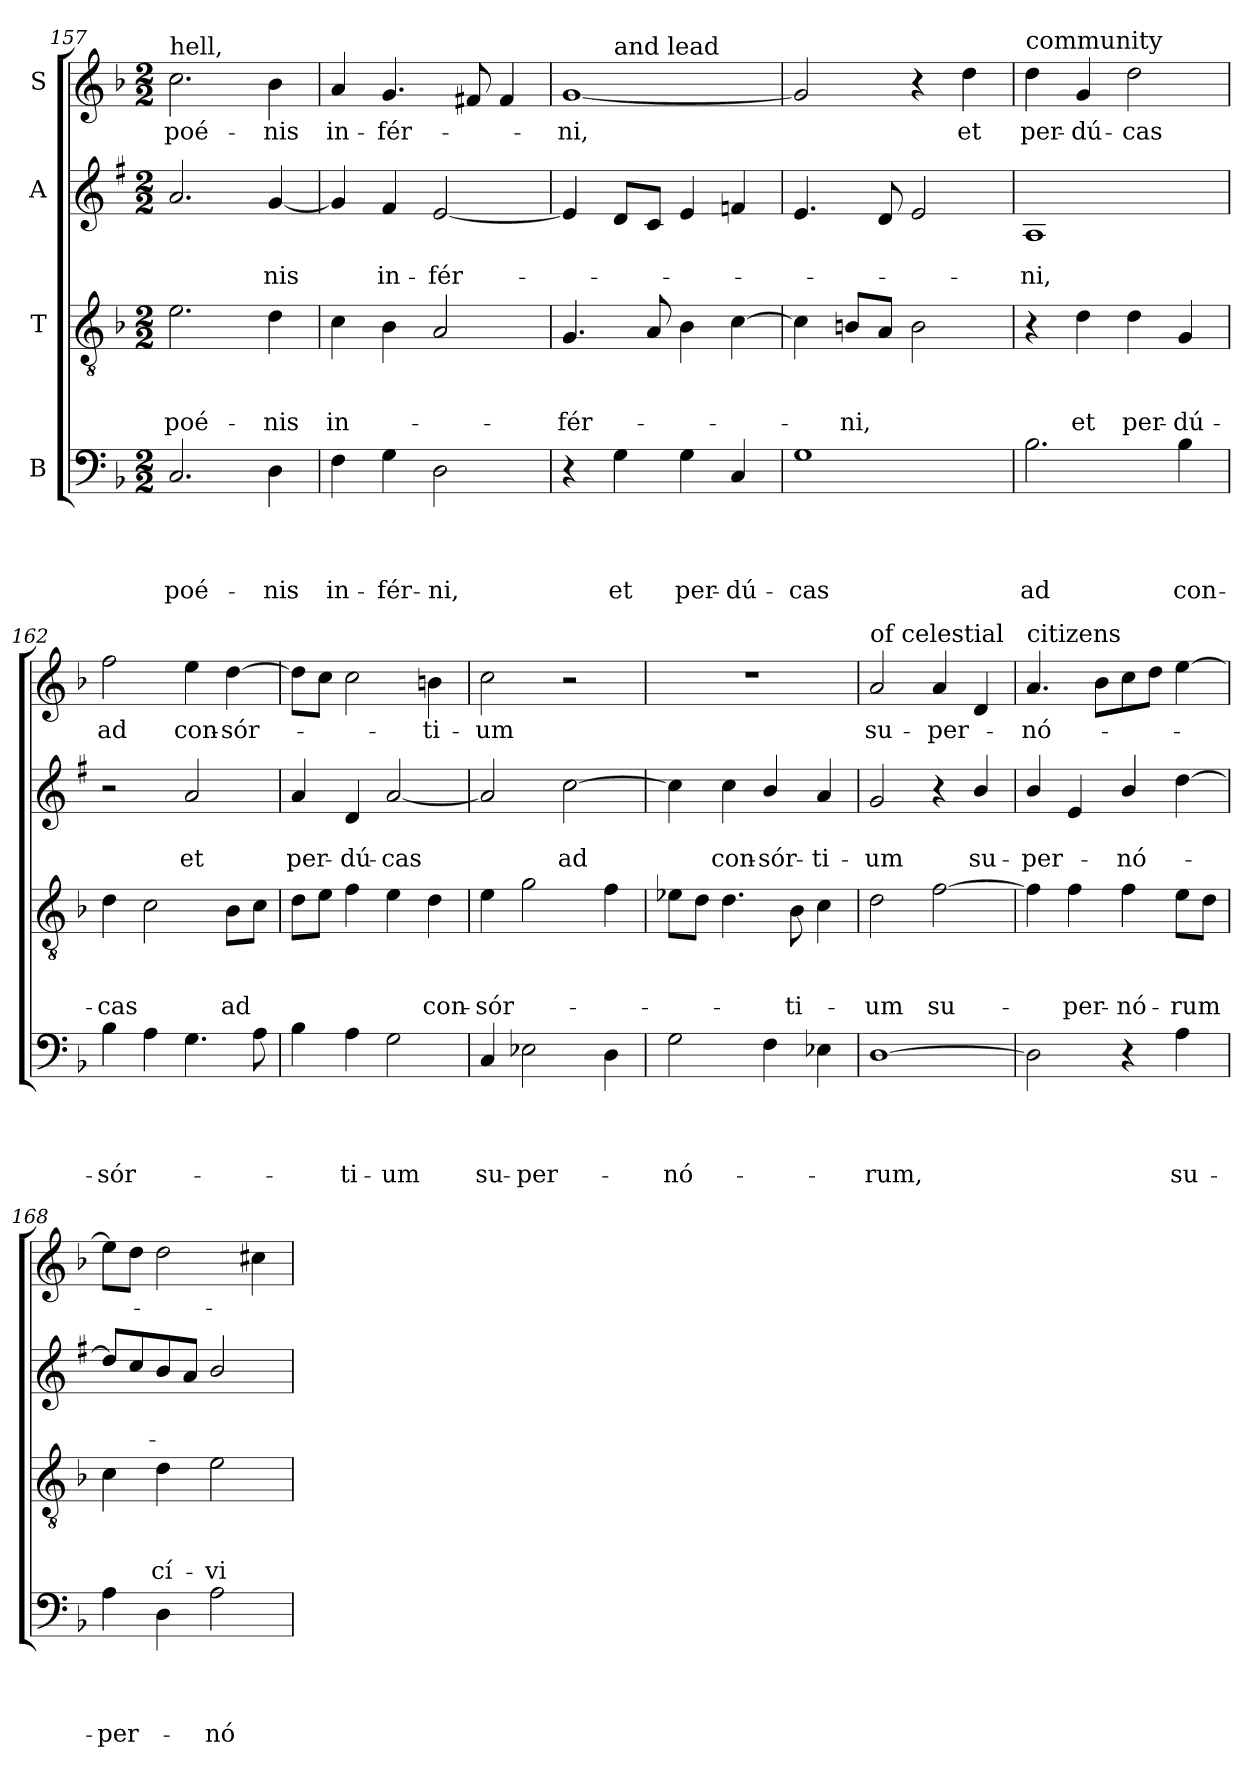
**kern	**text	**text	**text	**text	**kern	**text	**text	**text	**kern	**text	**text	**kern	**text
*part4	*part4	*part4	*part4	*part4	*part3	*part3	*part3	*part3	*part2	*part2	*part2	*part1	*part1
*staff4	*staff4	*staff4	*staff4	*staff4	*staff3	*staff3	*staff3	*staff3	*staff2	*staff2	*staff2	*staff1	*staff1
*I"B	*	*	*	*	*I"T	*	*	*	*I"A	*	*	*I"S	*
*clefF4	*	*	*	*	*clefGv2	*	*	*	*clefG2	*	*	*clefG2	*
*	*	*	*	*	*	*	*	*	*ITrd1c2	*	*	*	*
*k[b-]	*	*	*	*	*k[b-]	*	*	*	*k[b-]	*	*	*k[b-]	*
*F:	*	*	*	*	*F:	*	*	*	*F:	*	*	*F:	*
*M2/2	*	*	*	*	*M2/2	*	*	*	*M2/2	*	*	*M2/2	*
=157	=157	=157	=157	=157	=157	=157	=157	=157	=157	=157	=157	=157	=157
!	!	!	!	!	!	!	!	!	!	!	!	!LO:TX:a:t=hell,	!
!	!	!	!	!LO:LY:b	!	!	!	!LO:LY:b	!	!	!	!	!LO:LY:b
2.C/	.	.	.	poé-	2.e\	.	.	poé-	2.g/	.	.	2.cc\	poé-
!	!	!	!	!LO:LY:b	!	!	!	!LO:LY:b	!	!	!LO:LY:b	!	!LO:LY:b
4D\	.	.	.	-nis	4d\	.	.	-nis	[4f/	.	-nis	4b-\	-nis
!!LO:LB:g=z
=158	=158	=158	=158	=158	=158	=158	=158	=158	=158	=158	=158	=158	=158
!	!	!	!	!LO:LY:b	!	!	!	!LO:LY:b	!	!	!	!	!LO:LY:b
4F\	.	.	.	in-	4c\	.	.	in-	4f/]	.	.	4a/	in-
!	!	!	!	!LO:LY:b	!	!	!	!	!	!	!LO:LY:b	!	!LO:LY:b
4G\	.	.	.	-fér-	4B-\	.	.	.	4e/	.	in-	4.g/	-fér-
!	!	!	!	!LO:LY:b	!	!	!	!	!	!	!LO:LY:b	!	!
2D\	.	.	.	-ni,	2A/	.	.	.	[2d/	.	-fér-	.	.
.	.	.	.	.	.	.	.	.	.	.	.	8f#/	.
.	.	.	.	.	.	.	.	.	.	.	.	4f#/	.
=159	=159	=159	=159	=159	=159	=159	=159	=159	=159	=159	=159	=159	=159
!	!	!	!	!	!	!	!	!LO:LY:b	!	!	!	!	!LO:LY:b
*	*	*	*	*	*	*	*	*	*	*	*	*^	*
4r	.	.	.	.	4.G/	.	.	-fér-	4d/]	.	.	[1g	4ryy	-ni,
!	!	!	!	!	!	!	!	!	!	!	!	!	!LO:TX:a:t=and lead	!
!	!	!	!	!LO:LY:b	!	!	!	!	!	!	!	!	!	!
4G\	.	.	.	et	.	.	.	.	8c/L	.	.	.	2.ryy	.
.	.	.	.	.	8A/	.	.	.	8B-/J	.	.	.	.	.
!	!	!	!	!LO:LY:b	!	!	!	!	!	!	!	!	!	!
4G\	.	.	.	per-	4B-\	.	.	.	4d/	.	.	.	.	.
!	!	!	!	!LO:LY:b	!	!	!	!	!	!	!	!	!	!
4C/	.	.	.	-dú-	[4c\	.	.	.	4e-/	.	.	.	.	.
=160	=160	=160	=160	=160	=160	=160	=160	=160	=160	=160	=160	=160	=160	=160
!	!	!	!	!	!	!	!	!	!	!	!	!LO:TX:a:t=them to the	!	!
!	!	!	!	!LO:LY:b	!	!	!	!	!	!	!	!	!	!
*	*	*	*	*	*	*	*	*	*	*	*	*v	*v	*
1G	.	.	.	-cas	4c\]	.	.	.	4.d/	.	.	2g/]	.
!	!	!	!	!	!	!	!	!LO:LY:b	!	!	!	!	!
.	.	.	.	.	8B/L	.	.	-ni,	.	.	.	.	.
.	.	.	.	.	8A/J	.	.	.	8c/	.	.	.	.
.	.	.	.	.	2B\	.	.	.	2d/	.	.	4r	.
!	!	!	!	!	!	!	!	!	!	!	!	!	!LO:LY:b
.	.	.	.	.	.	.	.	.	.	.	.	4dd\	et
=161	=161	=161	=161	=161	=161	=161	=161	=161	=161	=161	=161	=161	=161
!	!	!	!	!	!	!	!	!	!	!	!	!LO:TX:a:t=community	!
!	!	!	!	!LO:LY:b	!	!	!	!	!	!	!LO:LY:b	!	!LO:LY:b
2.B-\	.	.	.	ad	4r	.	.	.	1G	.	-ni,	4dd\	per-
!	!	!	!	!	!	!	!	!LO:LY:b	!	!	!	!	!LO:LY:b
.	.	.	.	.	4d\	.	.	et	.	.	.	4g/	-dú-
!	!	!	!	!	!	!	!	!LO:LY:b	!	!	!	!	!LO:LY:b
.	.	.	.	.	4d\	.	.	per-	.	.	.	2dd\	-cas
!	!	!	!	!LO:LY:b	!	!	!	!LO:LY:b	!	!	!	!	!
4B-\	.	.	.	con-	4G/	.	.	-dú-	.	.	.	.	.
=162	=162	=162	=162	=162	=162	=162	=162	=162	=162	=162	=162	=162	=162
!	!	!	!	!LO:LY:b	!	!	!	!LO:LY:b	!	!	!	!	!LO:LY:b
4B-\	.	.	.	-sór-	4d\	.	.	-cas	2r	.	.	2ff\	ad
4A\	.	.	.	.	2c\	.	.	.	.	.	.	.	.
!	!	!	!	!	!	!	!	!	!	!	!LO:LY:b	!	!LO:LY:b
4.G\	.	.	.	.	.	.	.	.	2g/	.	et	4ee\	con-
!	!	!	!	!	!	!	!	!LO:LY:b	!	!	!	!	!LO:LY:b
.	.	.	.	.	8B-\L	.	.	ad	.	.	.	[4dd\	-sór-
8A\	.	.	.	.	8c\J	.	.	.	.	.	.	.	.
=163	=163	=163	=163	=163	=163	=163	=163	=163	=163	=163	=163	=163	=163
!	!	!	!	!	!	!	!	!	!	!	!LO:LY:b	!	!
4B-\	.	.	.	.	8d\L	.	.	.	4g/	.	per-	8dd\L]	.
.	.	.	.	.	8e\J	.	.	.	.	.	.	8cc\J	.
!	!	!	!	!LO:LY:b	!	!	!	!	!	!	!LO:LY:b	!	!
4A\	.	.	.	-ti-	4f\	.	.	.	4c/	.	-dú-	2cc\	.
!	!	!	!	!LO:LY:b	!	!	!	!	!	!	!LO:LY:b	!	!
2G\	.	.	.	-um	4e\	.	.	.	[2g/	.	-cas	.	.
!	!	!	!	!	!	!	!	!LO:LY:b	!	!	!	!	!LO:LY:b
.	.	.	.	.	4d\	.	.	con-	.	.	.	4b\	-ti-
!!LO:PB:g=z
=164	=164	=164	=164	=164	=164	=164	=164	=164	=164	=164	=164	=164	=164
!	!	!	!	!LO:LY:b	!	!	!	!LO:LY:b	!	!	!	!	!LO:LY:b
4C/	.	.	.	su-	4e\	.	.	-sór-	2g/]	.	.	2cc\	-um
!	!	!	!	!LO:LY:b	!	!	!	!	!	!	!	!	!
2E-X\	.	.	.	-per-	2g\	.	.	.	.	.	.	.	.
!	!	!	!	!	!	!	!	!	!	!	!LO:LY:b	!	!
.	.	.	.	.	.	.	.	.	[2b-\	.	ad	2r	.
4D\	.	.	.	.	4f\	.	.	.	.	.	.	.	.
=165	=165	=165	=165	=165	=165	=165	=165	=165	=165	=165	=165	=165	=165
!	!	!	!	!LO:LY:b	!	!	!	!	!	!	!	!	!
2G\	.	.	.	-nó-	8e-X\L	.	.	.	4b-\]	.	.	1r	.
.	.	.	.	.	8d\J	.	.	.	.	.	.	.	.
!	!	!	!	!	!	!	!	!	!	!	!LO:LY:b	!	!
.	.	.	.	.	4.d\	.	.	.	4b-\	.	con-	.	.
!	!	!	!	!	!	!	!	!	!	!	!LO:LY:b	!	!
4F\	.	.	.	.	.	.	.	.	4a/	.	-sór-	.	.
!	!	!	!	!	!	!	!	!LO:LY:b	!	!	!	!	!
.	.	.	.	.	8B-\	.	.	-ti-	.	.	.	.	.
!	!	!	!	!	!	!	!	!	!	!	!LO:LY:b	!	!
4E-\	.	.	.	.	4c\	.	.	.	4g/	.	-ti-	.	.
=166	=166	=166	=166	=166	=166	=166	=166	=166	=166	=166	=166	=166	=166
!	!	!	!	!	!	!	!	!	!	!	!	!LO:TX:a:t=of celestial	!
!	!	!	!	!LO:LY:b	!	!	!	!LO:LY:b	!	!	!LO:LY:b	!	!LO:LY:b
[1D	.	.	.	-rum,	2d\	.	.	-um	2f/	.	-um	2a/	su-
!	!	!	!	!	!	!	!	!LO:LY:b	!	!	!	!	!LO:LY:b
.	.	.	.	.	[2f\	.	.	su-	4r	.	.	4a/	-per-
!	!	!	!	!	!	!	!	!	!	!	!LO:LY:b	!	!
.	.	.	.	.	.	.	.	.	4a/	.	su-	4d/	.
=167	=167	=167	=167	=167	=167	=167	=167	=167	=167	=167	=167	=167	=167
!	!	!	!	!	!	!	!	!	!	!	!	!LO:TX:a:t=citizens	!
!	!	!	!	!	!	!	!	!	!	!	!LO:LY:b	!	!LO:LY:b
2D\]	.	.	.	.	4f\]	.	.	.	4a/	.	-per-	4.a/	-nó-
!	!	!	!	!	!	!	!	!LO:LY:b	!	!	!	!	!
.	.	.	.	.	4f\	.	.	-per-	4d/	.	.	.	.
.	.	.	.	.	.	.	.	.	.	.	.	8b-\L	.
!	!	!	!	!	!	!	!	!LO:LY:b	!	!	!LO:LY:b	!	!
4r	.	.	.	.	4f\	.	.	-nó-	4a/	.	-nó-	8cc\	.
.	.	.	.	.	.	.	.	.	.	.	.	8dd\J	.
!	!	!	!	!LO:LY:b	!	!	!	!LO:LY:b	!	!	!	!	!
4A\	.	.	.	su-	8e\L	.	.	-rum	[4cc\	.	.	[4ee\	.
.	.	.	.	.	8d\J	.	.	.	.	.	.	.	.
=168	=168	=168	=168	=168	=168	=168	=168	=168	=168	=168	=168	=168	=168
!	!	!	!	!LO:LY:b	!	!	!	!	!	!	!	!	!
4A\	.	.	.	-per-	4c\	.	.	.	8cc/L]	.	.	8ee\L]	.
.	.	.	.	.	.	.	.	.	8b-/	.	.	8dd\J	.
!	!	!	!	!	!	!	!	!LO:LY:b	!	!	!	!	!
4D\	.	.	.	.	4d\	.	.	cí-	8a/	.	.	2dd\	.
.	.	.	.	.	.	.	.	.	8g/J	.	.	.	.
!	!	!	!	!LO:LY:b	!	!	!	!LO:LY:b	!	!	!	!	!
2A\	.	.	.	-nó-	2e\	.	.	-vi-	2a/	.	.	.	.
.	.	.	.	.	.	.	.	.	.	.	.	4cc#\	.
=	=	=	=	=	=	=	=	=	=	=	=	=	=
*-	*-	*-	*-	*-	*-	*-	*-	*-	*-	*-	*-	*-	*-
